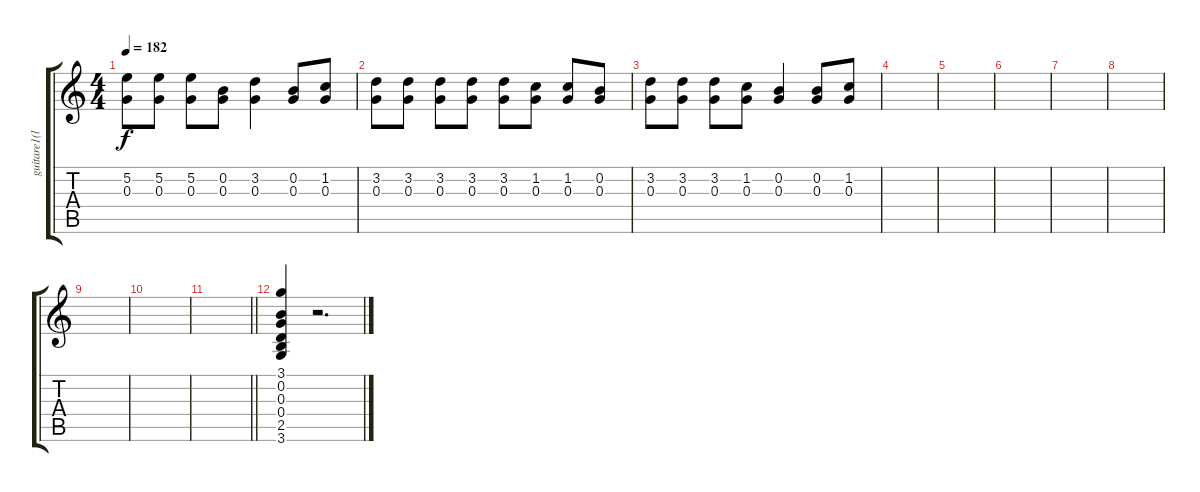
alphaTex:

\track ("guitare1(lars)" "guitare1(l") {instrument distortionguitar}
\staff {score tabs}
\tuning (E4 B3 G3 D3 A2 E2) {hide}
\ts (4 4)
\tempo 182
\clef g2
\ks c
(5.2 0.3).8{dy f} (5.2 0.3).8 (5.2 0.3).8 (0.2 0.3).8 (3.2 0.3).4 (0.2 0.3).8 (1.2 0.3).8 |
(3.2 0.3).8 (3.2 0.3).8 (3.2 0.3).8 (3.2 0.3).8 (3.2 0.3).8 (1.2 0.3).8 (1.2 0.3).8 (0.2 0.3).8 |
(3.2 0.3).8 (3.2 0.3).8 (3.2 0.3).8 (1.2 0.3).8 (0.2 0.3).4 (0.2 0.3).8 (1.2 0.3).8 |
|
|
|
|
|
|
|
\barLineRight lightlight
|
(3.1 0.2 0.3 0.4 2.5 3.6).4 r.2{d}
